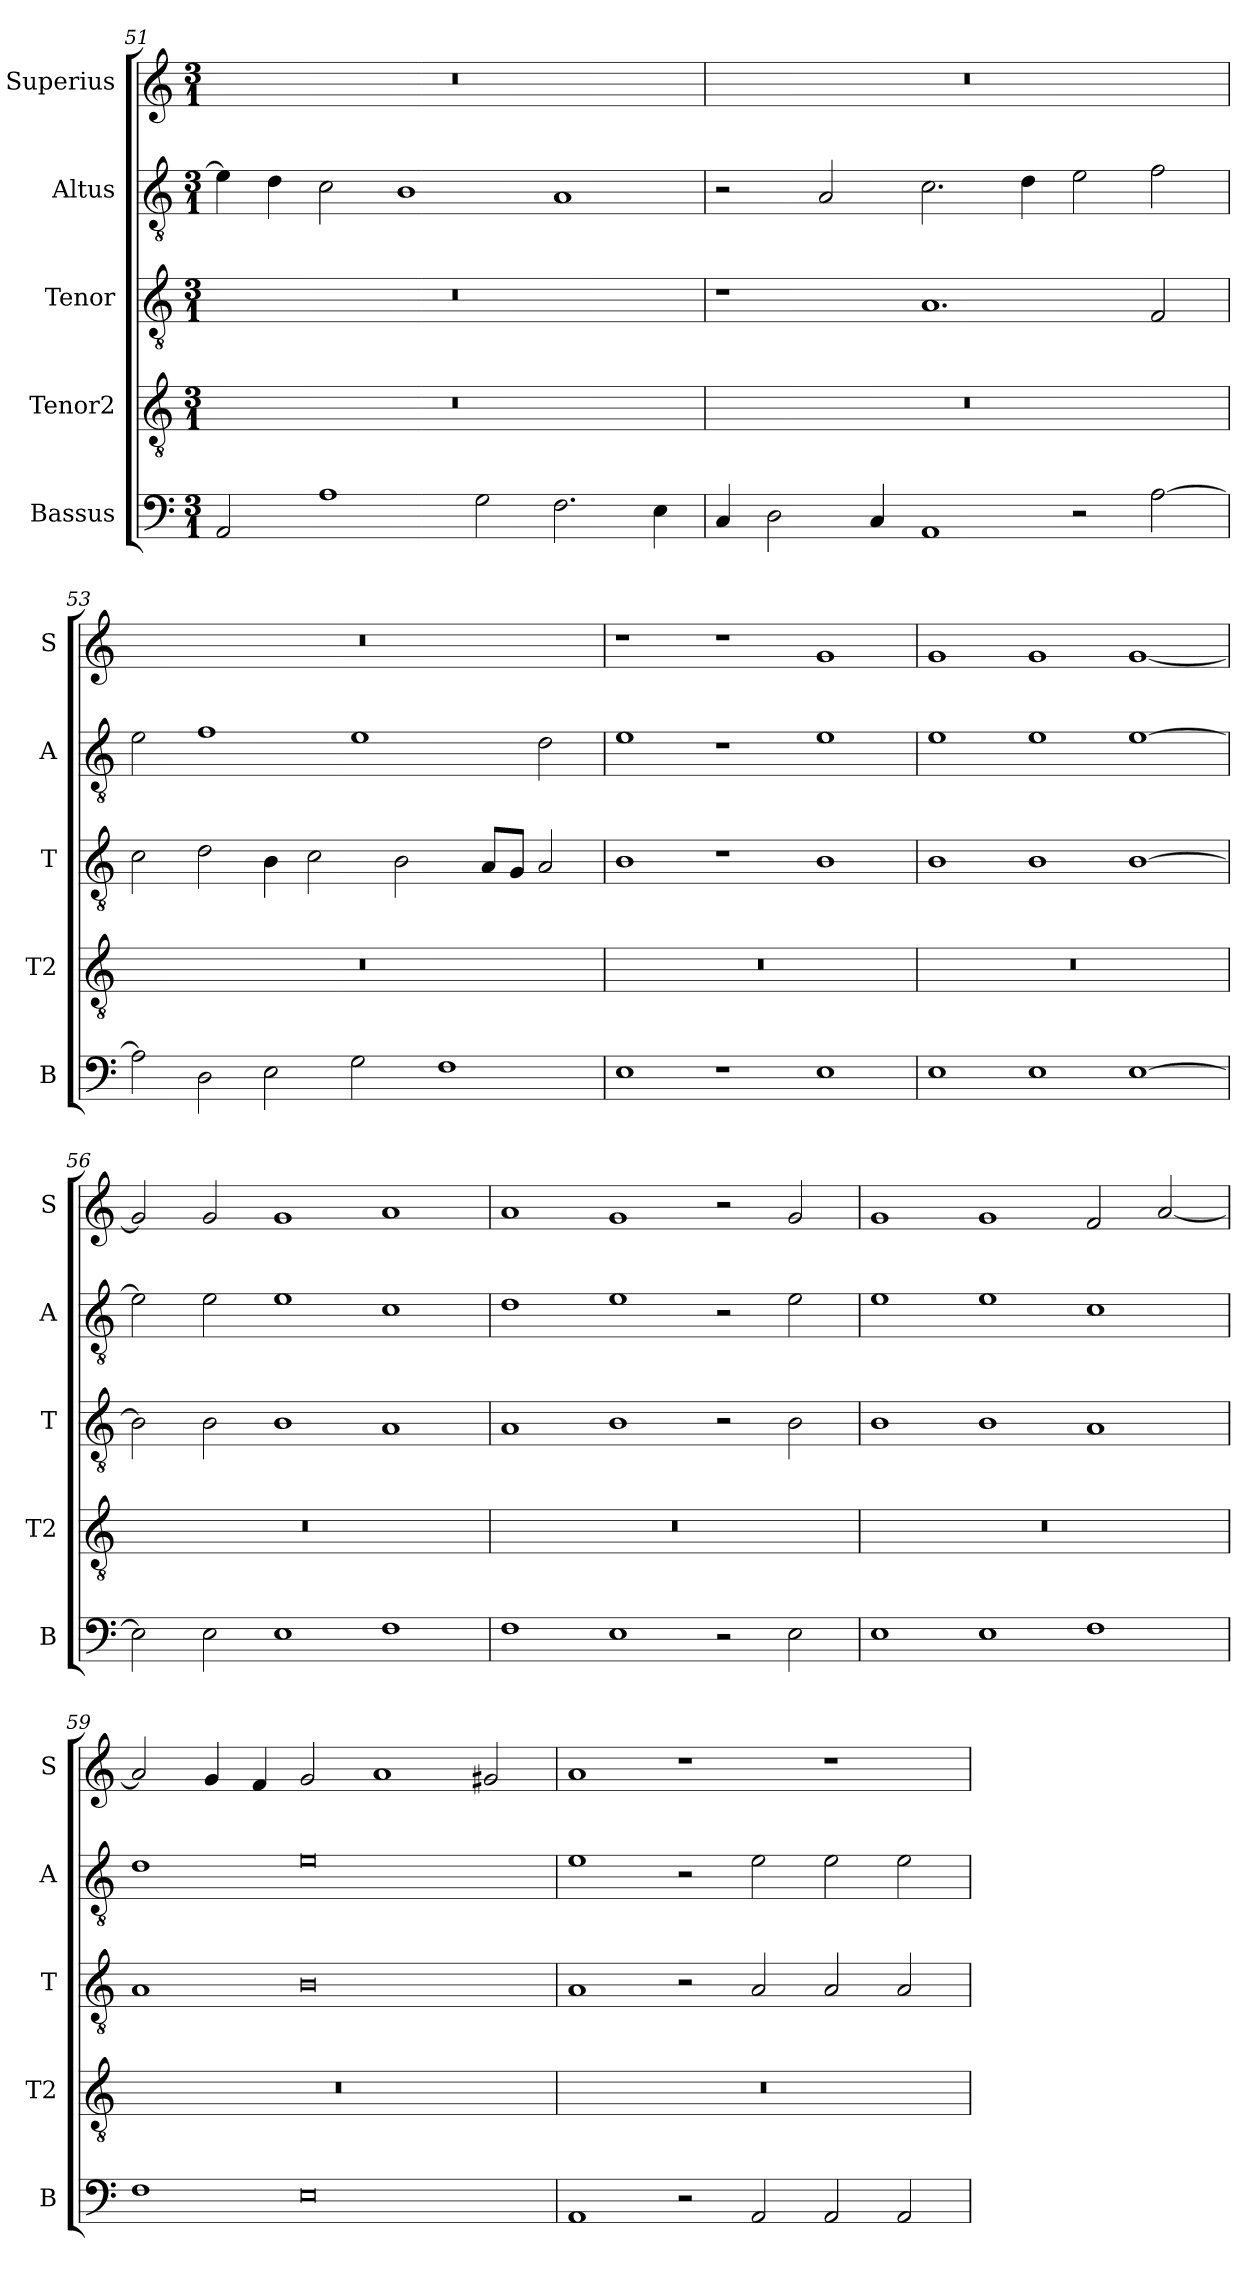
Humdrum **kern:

**kern	**kern	**kern	**kern	**kern
*part5	*part4	*part3	*part2	*part1
*staff5	*staff4	*staff3	*staff2	*staff1
*I"Bassus	*I"Tenor2	*I"Tenor	*I"Altus	*I"Superius
*I'B	*I'T2	*I'T	*I'A	*I'S
*clefF4	*clefGv2	*clefGv2	*clefGv2	*clefG2
*k[]	*k[]	*k[]	*k[]	*k[]
*M3/1	*M3/1	*M3/1	*M3/1	*M3/1
=51	=51	=51	=51	=51
2AA/	0.r	0.r	4e\]	0.r
.	.	.	4d\	.
1A	.	.	2c\	.
.	.	.	1B	.
2G\	.	.	.	.
2.F\	.	.	1A	.
4E\	.	.	.	.
=52	=52	=52	=52	=52
4C/	0.r	1r	2r	0.r
2D\	.	.	.	.
.	.	.	2A/	.
4C/	.	.	.	.
1AA	.	1.A	2.c\	.
.	.	.	4d\	.
2r	.	.	2e\	.
[2A\	.	2F/	2f\	.
=53	=53	=53	=53	=53
2A\]	0.r	2c\	2e\	0.r
2D\	.	2d\	1f	.
2E\	.	4B\	.	.
.	.	2c\	.	.
2G\	.	.	1e	.
.	.	2B\	.	.
1F	.	.	.	.
.	.	8A/L	.	.
.	.	8G/J	.	.
.	.	2A/	2d\	.
=54	=54	=54	=54	=54
1E	0.r	1B	1e	1r
1r	.	1r	1r	1r
1E	.	1B	1e	1g
=55	=55	=55	=55	=55
1E	0.r	1B	1e	1g
1E	.	1B	1e	1g
[1E	.	[1B	[1e	[1g
=56	=56	=56	=56	=56
2E\]	0.r	2B\]	2e\]	2g/]
2E\	.	2B\	2e\	2g/
1E	.	1B	1e	1g
1F	.	1A	1c	1a
=57	=57	=57	=57	=57
1F	0.r	1A	1d	1a
1E	.	1B	1e	1g
2r	.	2r	2r	2r
2E\	.	2B\	2e\	2g/
=58	=58	=58	=58	=58
1E	0.r	1B	1e	1g
1E	.	1B	1e	1g
1F	.	1A	1c	2f/
.	.	.	.	[2a/
=59	=59	=59	=59	=59
1F	0.r	1A	1d	2a/]
.	.	.	.	4g/
.	.	.	.	4f/
0E	.	0B	0e	2g/
.	.	.	.	1a
.	.	.	.	2g#X/
=60	=60	=60	=60	=60
1AA	0.r	1A	1e	1a
2r	.	2r	2r	1r
2AA/	.	2A/	2e\	.
2AA/	.	2A/	2e\	1r
2AA/	.	2A/	2e\	.
=	=	=	=	=
*-	*-	*-	*-	*-
